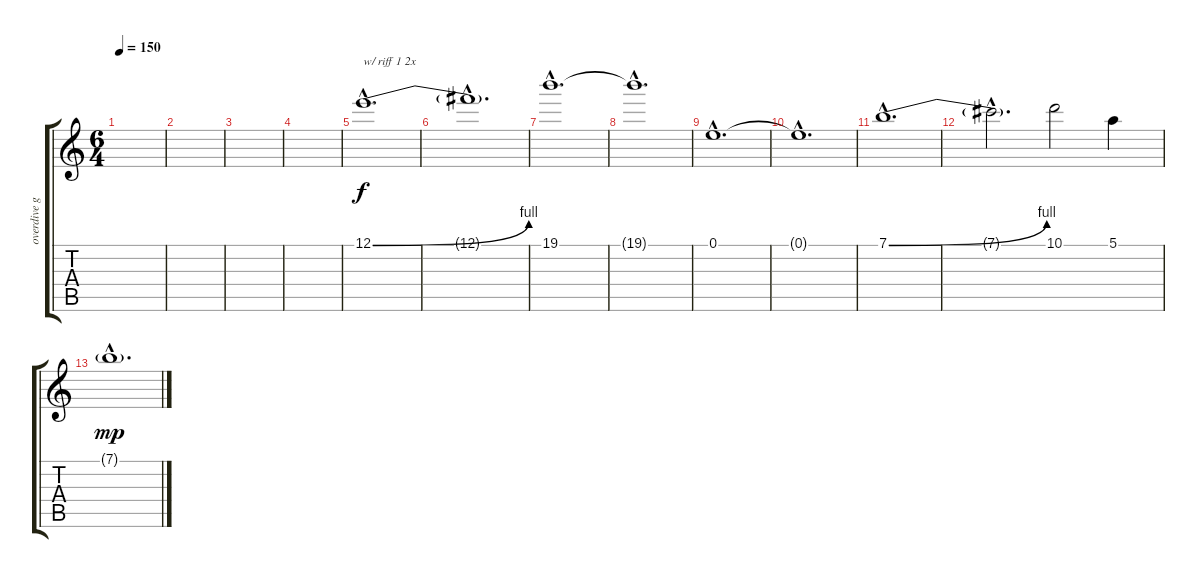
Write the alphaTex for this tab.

\track ("overdive guitar 2" "overdive g") {instrument overdrivenguitar}
\staff {score tabs}
\tuning (E4 B3 G3 D3 A2 E2) {hide}
\ts (6 4)
\tempo 150
\clef g2
\ks c
|
|
|
|
12.1{be (bend 0 0 60 4) hac}.1{d txt "w/ riff 1 2x"} |
12.1{hac t}.1{d} |
19.1{hac}.1{d} |
19.1{hac t}.1{d} |
0.1{hac}.1{d} |
0.1{hac t}.1{d} |
7.1{be (bend 0 0 60 4) hac}.1{d} |
7.1{hac t}.2{d} 10.1.2 5.1.4 |
7.1{g hac}.1{d dy mp}
